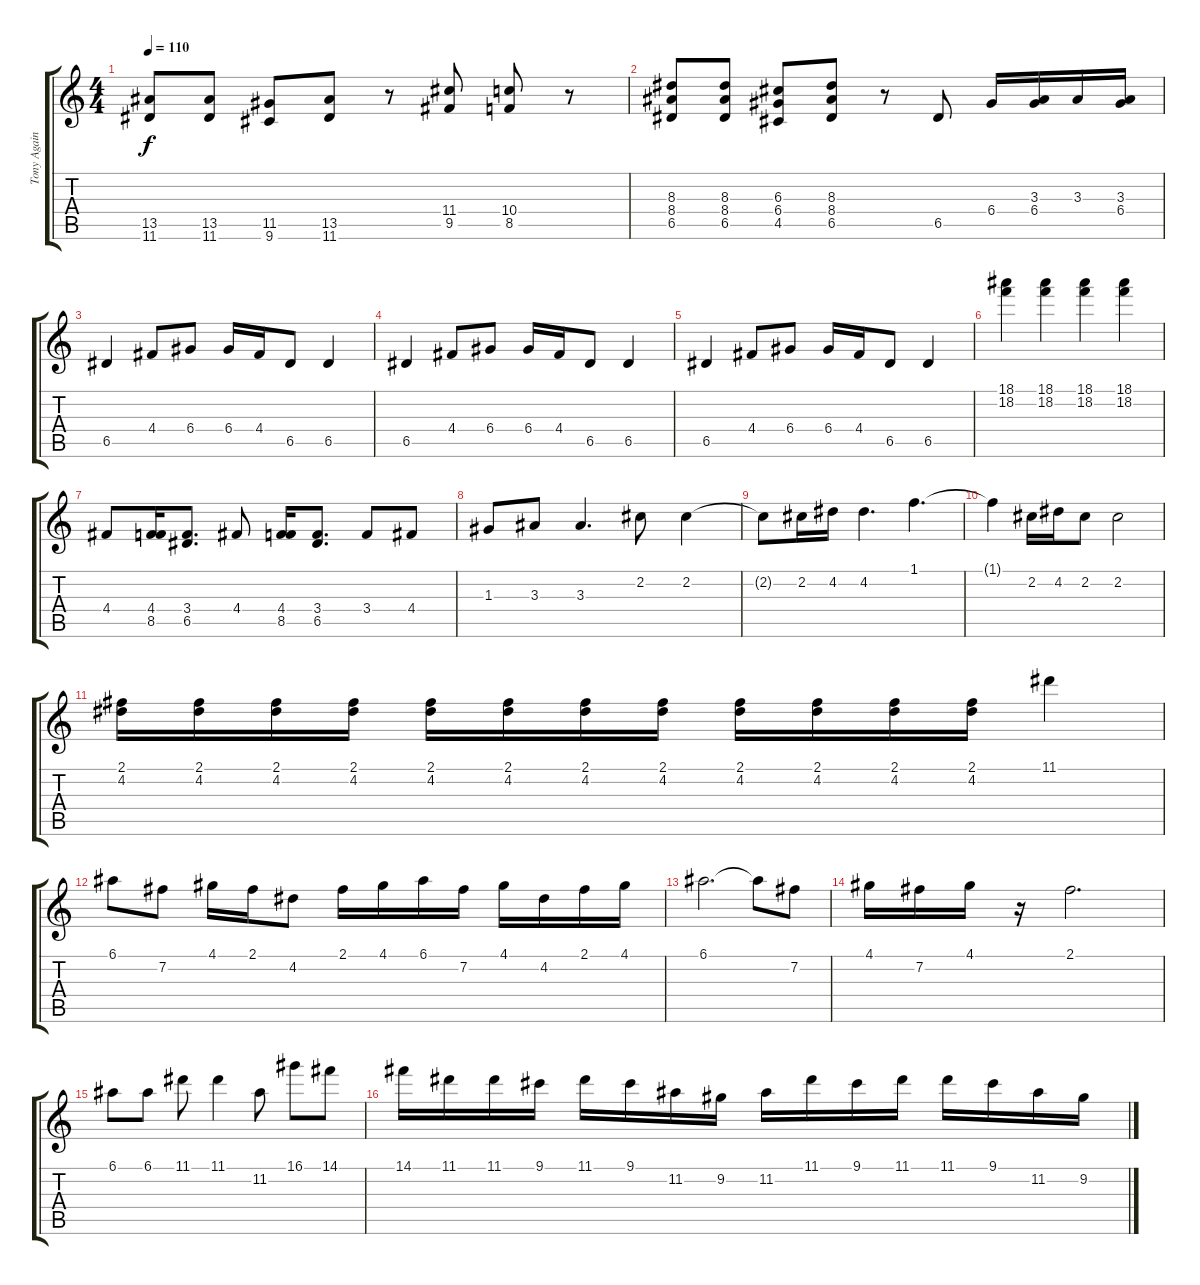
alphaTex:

\track ("Tony Again (Ovd Guitar)" "Tony Again") {instrument overdrivenguitar}
\staff {score tabs}
\tuning (E4 B3 G3 D3 A2 E2) {hide}
\ts (4 4)
\tempo 110
\clef g2
\ks c
(13.5 11.6).8{dy f} (13.5 11.6).8 (11.5 9.6).8 (13.5 11.6).8 r.8 (11.4 9.5).8 (10.4 8.5).8 r.8 |
(8.3 8.4 6.5).8 (8.3 8.4 6.5).8 (6.3 6.4 4.5).8 (8.3 8.4 6.5).8 r.8 6.5.8 6.4.16 (3.3 6.4).16 3.3.16 (3.3 6.4).16 |
6.5.4 4.4.8 6.4.8 6.4.16 4.4.16 6.5.8 6.5.4 |
6.5.4 4.4.8 6.4.8 6.4.16 4.4.16 6.5.8 6.5.4 |
6.5.4 4.4.8 6.4.8 6.4.16 4.4.16 6.5.8 6.5.4 |
(18.1 18.2).4 (18.1 18.2).4 (18.1 18.2).4 (18.1 18.2).4 |
4.4.8 (4.4 8.5).16 (3.4 6.5).8{d} 4.4.8 (4.4 8.5).16 (3.4 6.5).8{d} 3.4.8 4.4.8 |
1.3.8 3.3.8 3.3.4{d} 2.2.8 2.2.4 |
2.2{t}.8 2.2.16 4.2.16 4.2.4{d} 1.1.4{d} |
1.1{t}.4 2.2.16 4.2.16 2.2.8 2.2.2 |
(2.1 4.2).16 (2.1 4.2).16 (2.1 4.2).16 (2.1 4.2).16 (2.1 4.2).16 (2.1 4.2).16 (2.1 4.2).16 (2.1 4.2).16 (2.1 4.2).16 (2.1 4.2).16 (2.1 4.2).16 (2.1 4.2).16 11.1.4 |
6.1.8 7.2.8 4.1.16 2.1.16 4.2.8 2.1.16 4.1.16 6.1.16 7.2.16 4.1.16 4.2.16 2.1.16 4.1.16 |
6.1.2{d} 6.1{t}.8 7.2.8 |
4.1.16 7.2.16 4.1.16 r.16 2.1.2{d} |
6.1.8 6.1.8 11.1.8 11.1.4 11.2.8 16.1.8 14.1.8 |
14.1.16 11.1.16 11.1.16 9.1.16 11.1.16 9.1.16 11.2.16 9.2.16 11.2.16 11.1.16 9.1.16 11.1.16 11.1.16 9.1.16 11.2.16 9.2.16
